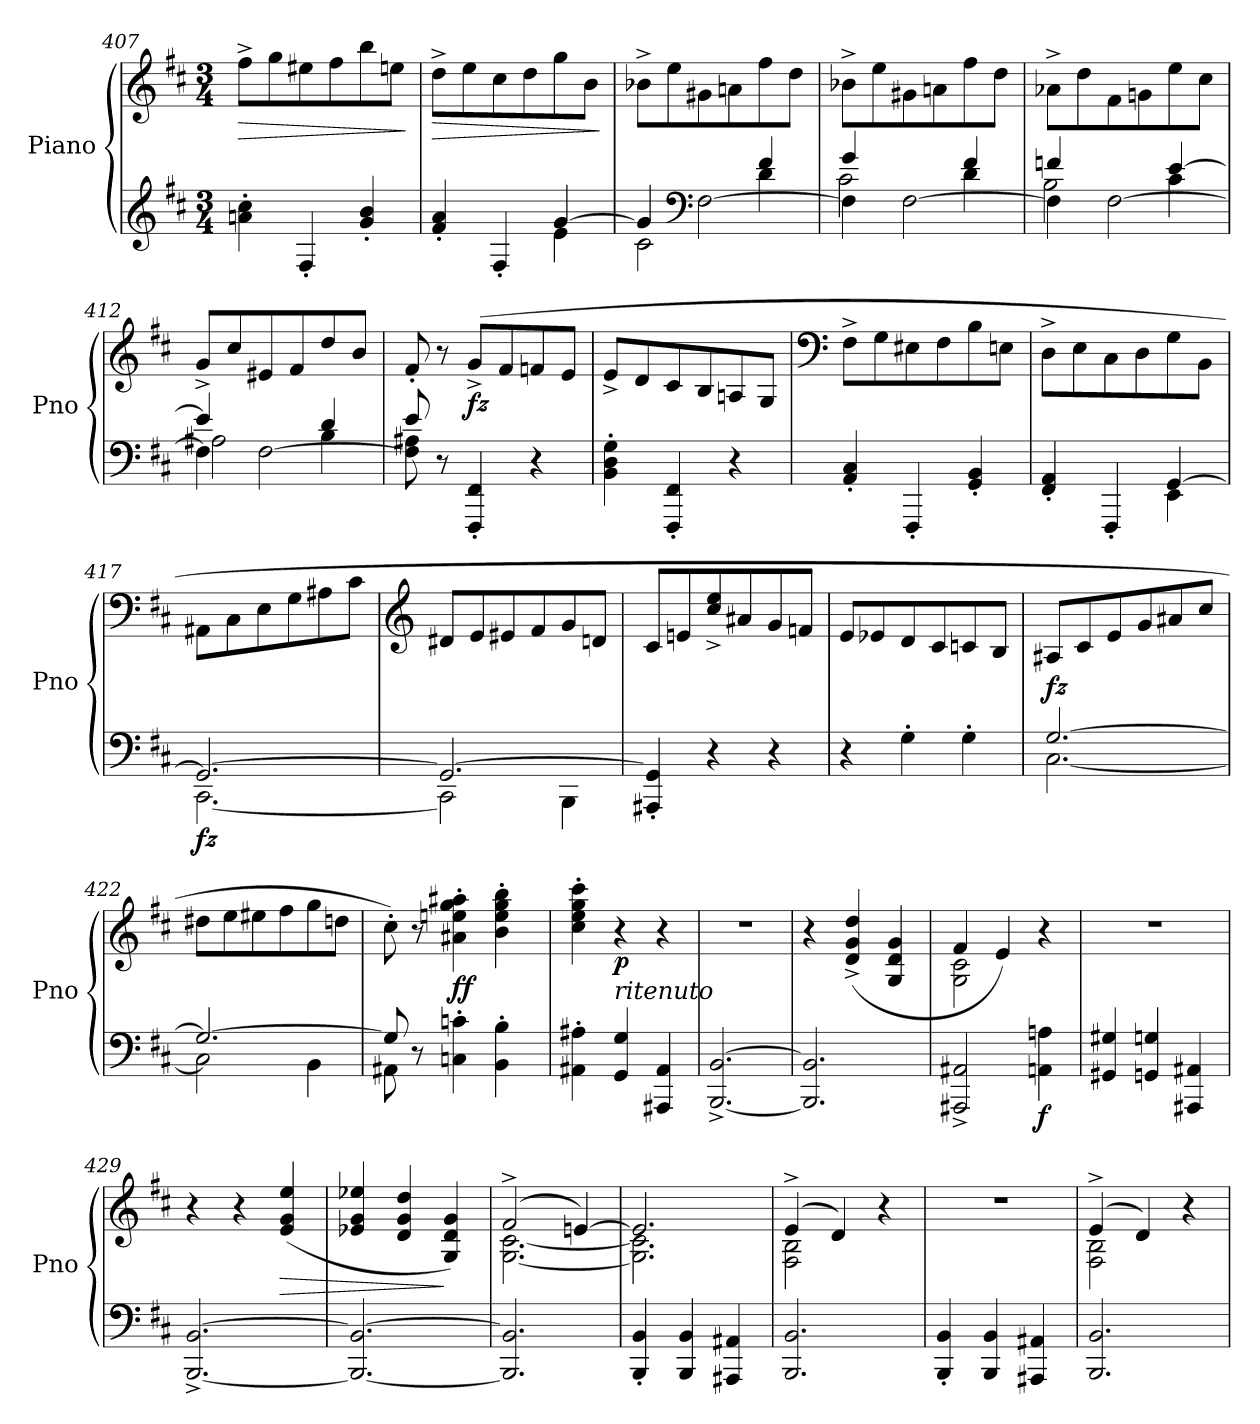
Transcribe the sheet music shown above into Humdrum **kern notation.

**kern	**kern	**dynam
*part1	*part1	*part1
*staff2	*staff1	*staff1/2
*I"Piano	*	*
*I'Pno	*	*
*clefG2	*clefG2	*
*k[f#c#]	*k[f#c#]	*
*M3/4	*M3/4	*
=407	=407	=407
!	!	!LO:HP:b
4an\' 4cc#\'	8ff#^\L	>
.	8gg\	.
4F#'/	8ee#X\	.
.	8ff#\	.
4g/' 4b/'	8bb\	.
.	8een\J	.
.	.	]
!!LO:LB:g=z
=408	=408	=408
*^	*	*
!	!	!	!LO:HP:b
4f#/' 4a/'	2ryy	8dd^\L	>
.	.	8ee\	.
4F#'/	.	8cc#\	.
.	.	8dd\	.
[4g/	4e\	8gg\	.
.	.	8b\J	.
*v	*v	*	*
.	.	]
!!LO:PB:g=z
=409	=409	=409
*^	*	*
*	*^	*	*
4g/]	2c#\	2ryy	8b-X^\L	.
.	.	.	8ee\	.
*clefF4	*	*	*	*
[2F#\	.	.	8g#X\	.
.	.	.	8an\	.
.	4d\	4f#/	8ff#\	.
.	.	.	8dd\J	.
=410	=410	=410	=410	=410
4F#\]	2c#\	4g/	8b-X^\L	.
.	.	.	8ee\	.
[2F#\	.	4rAyy	8g#X\	.
.	.	.	8an\	.
.	4d\	4f#/	8ff#\	.
.	.	.	8dd\J	.
=411	=411	=411	=411	=411
4F#\]	2B\	4fn/	8a-X^\L	.
.	.	.	8dd\	.
[2F#\	.	4rAyy	8f#\	.
.	.	.	8gn\	.
.	4c#\	[4e/	8ee\	.
.	.	.	8cc#\J	.
=412	=412	=412	=412	=412
4F#\]	2A#X\	4e/]	8g^/L	.
.	.	.	8cc#/	.
[2F#\	.	4rAyy	8e#X/	.
.	.	.	8f#/	.
.	4B\	4d/	8dd/	.
.	.	.	8b/J	.
*	*v	*v	*	*
=413	=413	=413	=413
8F#\] 8A#X\	8e/	8f#'/	.
8r	2ryy	8r	.
!	!	!	!LO:DY:b
4FFF#/' 4FF#/'	.	(8g^/L	fz
.	.	8f#/	.
4r	.	8fn/	.
.	8ryy	8e/J	.
*v	*v	*	*
=414	=414	=414
4BB\' 4D\' 4G\'	8e^/L	.
.	8d/	.
4FFF#/' 4FF#/'	8c#/	.
.	8B/	.
4r	8An/	.
.	8G/J	.
!!LO:LB:g=z
=415	=415	=415
*	*clefF4	*
4AA/' 4C#/'	8F#^\L	.
.	8G\	.
4FFF#'/	8E#X\	.
.	8F#\	.
4GG/' 4BB/'	8B\	.
.	8En\J	.
=416	=416	=416
*^	*	*
4FF#/' 4AA/'	2ryy	8D^\L	.
.	.	8E\	.
4FFF#'/	.	8C#\	.
.	.	8D\	.
[4GG/	4EE\	8G\	.
.	.	8BB\J	.
=417	=417	=417	=417
!	!	!	!LO:DY:b=2
2.GG/_	[2.CC#\	8AA#X\L	fz
.	.	8C#\	.
.	.	8E\	.
.	.	8G\	.
.	.	8A#X\	.
.	.	8c#\J	.
=418	=418	=418	=418
*	*	*clefG2	*
!	!	!	!LO:DY:b
2.GG/_	2CC#\]	8d#X/L	other-dynamics
.	.	8e/	.
.	.	8e#X/	.
.	.	8f#/	.
.	4BBB\	8g/	.
.	.	8dn/J	.
*v	*v	*	*
=419	=419	=419
4AAA#X/' 4GG/]'	8c#/L	.
.	8en/	.
4r	8cc#/^ 8ee/^	.
.	8a#X/	.
4r	8g/	.
.	8fn/J	.
=420	=420	=420
4r	8e/L	.
.	8e-X/	.
4G'\	8d/	.
.	8c#/	.
4G'\	8cn/	.
.	8B/J	.
!!LO:LB:g=z
=421	=421	=421
*^	*	*
!	!	!	!LO:DY:a=2
[2.G/	[2.C#\	8A#X/L	fz
.	.	8c#/	.
.	.	8e/	.
.	.	8g/	.
.	.	8a#X/	.
.	.	8cc#/J	.
=422	=422	=422	=422
2.G/_	2C#\]	8dd#X\L	.
.	.	8ee\	.
.	.	8ee#X\	.
.	.	8ff#\	.
.	4BB\	8gg\	.
.	.	8ddn\J	.
=423	=423	=423	=423
8G/]	8AA#X\	8cc#'\)	.
8r	2ryy	8r	.
!	!	!	!LO:DY:b
4Cn\' 4cn\'	.	4a#X\' 4een\' 4gg\' 4aa#X\'	ff
4BB\' 4B\'	.	4b\' 4ee\' 4gg\' 4bb\'	.
.	8ryy	.	.
*v	*v	*	*
=424	=424	=424
4AA#X\' 4A#X\'	4cc#\' 4ee\' 4gg\' 4ccc#\'	.
!LO:TX:a:i:t=ritenuto	!	!
!	!	!LO:DY:b
4GG/ 4G/	4r	p
4AAA#X/ 4AA#/	4r	.
=425	=425	=425
[2.BBB/^ [2.BB/^	2.r	.
=426	=426	=426
2.BBB/] 2.BB/]	4r	.
.	(>4d/^ 4g/^ 4dd/^	.
.	4G/ 4d/ 4g/	.
=427	=427	=427
*	*^	*
2AAA#X/^ 2AA#X/^	4f#/	2G\ 2c#\	.
.	4e/)	.	.
!	!	!	!LO:DY:b=2
4AAn\ 4An\	4r	4ryy	f
*	*v	*v	*
=428	=428	=428
4GG#X/ 4G#X/	2.r	.
4GGn/ 4Gn/	.	.
4AAA#X/ 4AA#X/	.	.
!!LO:LB:g=z
=429	=429	=429
[2.BBB/^ [2.BB/^	4r	.
.	4r	.
!	!	!LO:HP:b
.	(4e/ 4g/ 4ee/	>
!!LO:LB:g=z
=430	=430	=430
2.BBB/_ 2.BB/_	4e-X/ 4g/ 4ee-X/	.
.	4d/ 4g/ 4dd/	.
.	4G/ 4d/ 4g/)	]
=431	=431	=431
*	*^	*
2.BBB/] 2.BB/]	(2f#^/	[2.G\ [2.c#\	.
.	[4en/)	.	.
=432	=432	=432	=432
!	!	!	!LO:DY:b
4BBB/' 4BB/'	2.en/]	2.G\] 2.c#\]	other-dynamics
4BBB/ 4BB/	.	.	.
4AAA#X/ 4AA#X/	.	.	.
=433	=433	=433	=433
2.BBB/ 2.BB/	(4e^/	2F#\ 2B\	.
.	4d/)	.	.
.	4r	4ryy	.
*	*v	*v	*
=434	=434	=434
4BBB/' 4BB/'	2.r	.
4BBB/ 4BB/	.	.
4AAA#X/ 4AA#X/	.	.
=435	=435	=435
*	*^	*
2.BBB/ 2.BB/	(4e^/	2F#\ 2B\	.
.	4d/)	.	.
.	4r	4ryy	.
*	*v	*v	*
=	=	=
*-	*-	*-
